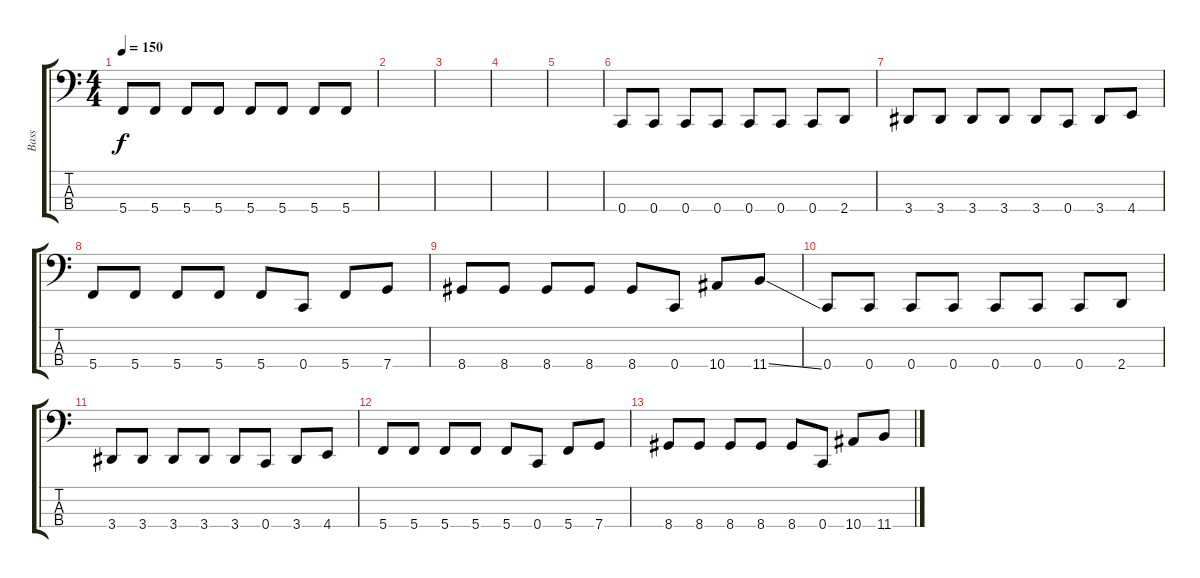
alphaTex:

\track ("Bass" "Bass") {instrument electricbasspick}
\staff {score tabs}
\tuning (F2 C2 G1 C1) {hide}
\ts (4 4)
\tempo 150
\clef f4
\ks c
5.4.8{dy f} 5.4.8 5.4.8 5.4.8 5.4.8 5.4.8 5.4.8 5.4.8 |
|
|
|
|
0.4.8 0.4.8 0.4.8 0.4.8 0.4.8 0.4.8 0.4.8 2.4.8 |
3.4.8 3.4.8 3.4.8 3.4.8 3.4.8 0.4.8 3.4.8 4.4.8 |
5.4.8 5.4.8 5.4.8 5.4.8 5.4.8 0.4.8 5.4.8 7.4.8 |
8.4.8 8.4.8 8.4.8 8.4.8 8.4.8 0.4.8 10.4.8 11.4{ss}.8 |
0.4.8 0.4.8 0.4.8 0.4.8 0.4.8 0.4.8 0.4.8 2.4.8 |
3.4.8 3.4.8 3.4.8 3.4.8 3.4.8 0.4.8 3.4.8 4.4.8 |
5.4.8 5.4.8 5.4.8 5.4.8 5.4.8 0.4.8 5.4.8 7.4.8 |
8.4.8 8.4.8 8.4.8 8.4.8 8.4.8 0.4.8 10.4.8 11.4.8
